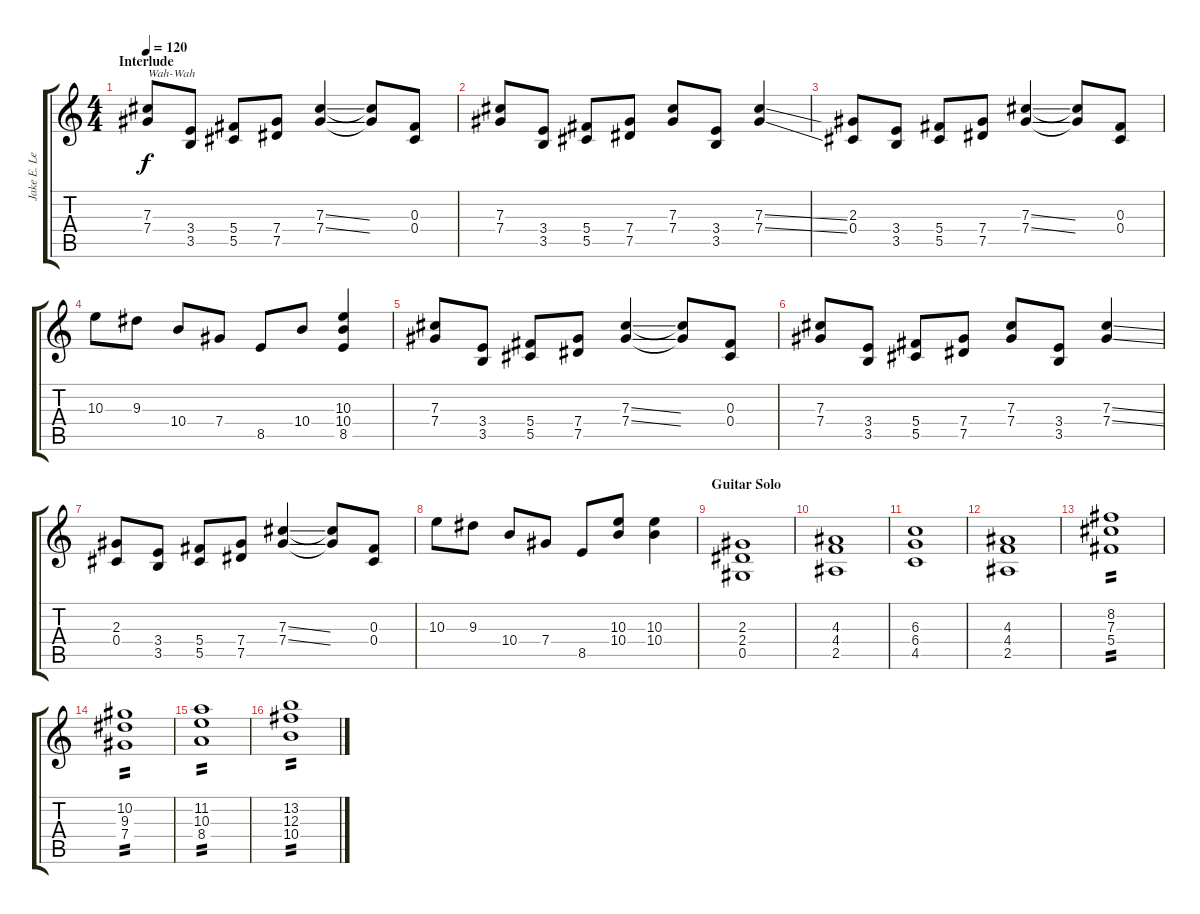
\track ("Jake E. Lee (Guitar fills)" "Jake E. Le") {instrument distortionguitar}
\staff {score tabs}
\tuning (Eb4 Bb3 Gb3 Db3 Ab2 Eb2) {hide}
\ts (4 4)
\section ("" "Interlude")
\tempo 120
\clef g2
\ks c
(7.3 7.4).8{txt "Wah-Wah" dy f} (3.4 3.5).8 (5.4 5.5).8 (7.4 7.5).8 (7.3{ss} 7.4{ss}).4 (7.3{t} 7.4{t}).8 (0.3 0.4).8 |
(7.3 7.4).8 (3.4 3.5).8 (5.4 5.5).8 (7.4 7.5).8 (7.3 7.4).8 (3.4 3.5).8 (7.3{ss} 7.4{ss}).4 |
(2.3 0.4).8 (3.4 3.5).8 (5.4 5.5).8 (7.4 7.5).8 (7.3{ss} 7.4{ss}).4 (7.3{t} 7.4{t}).8 (0.3 0.4).8 |
10.3.8 9.3.8 10.4.8 7.4.8 8.5.8 10.4.8 (10.3 10.4 8.5).4 |
(7.3 7.4).8 (3.4 3.5).8 (5.4 5.5).8 (7.4 7.5).8 (7.3{ss} 7.4{ss}).4 (7.3{t} 7.4{t}).8 (0.3 0.4).8 |
(7.3 7.4).8 (3.4 3.5).8 (5.4 5.5).8 (7.4 7.5).8 (7.3 7.4).8 (3.4 3.5).8 (7.3{ss} 7.4{ss}).4 |
(2.3 0.4).8 (3.4 3.5).8 (5.4 5.5).8 (7.4 7.5).8 (7.3{ss} 7.4{ss}).4 (7.3{t} 7.4{t}).8 (0.3 0.4).8 |
10.3.8 9.3.8 10.4.8 7.4.8 8.5.8 (10.3 10.4).8 (10.3 10.4).4 |
\section ("" "Guitar Solo")
(2.3 2.4 0.5).1 |
(4.3 4.4 2.5).1 |
(6.3 6.4 4.5).1 |
(4.3 4.4 2.5).1 |
(8.2 7.3 5.4).1{tp 2} |
(10.2 9.3 7.4).1{tp 2} |
(11.2 10.3 8.4).1{tp 2} |
(13.2 12.3 10.4).1{tp 2}
